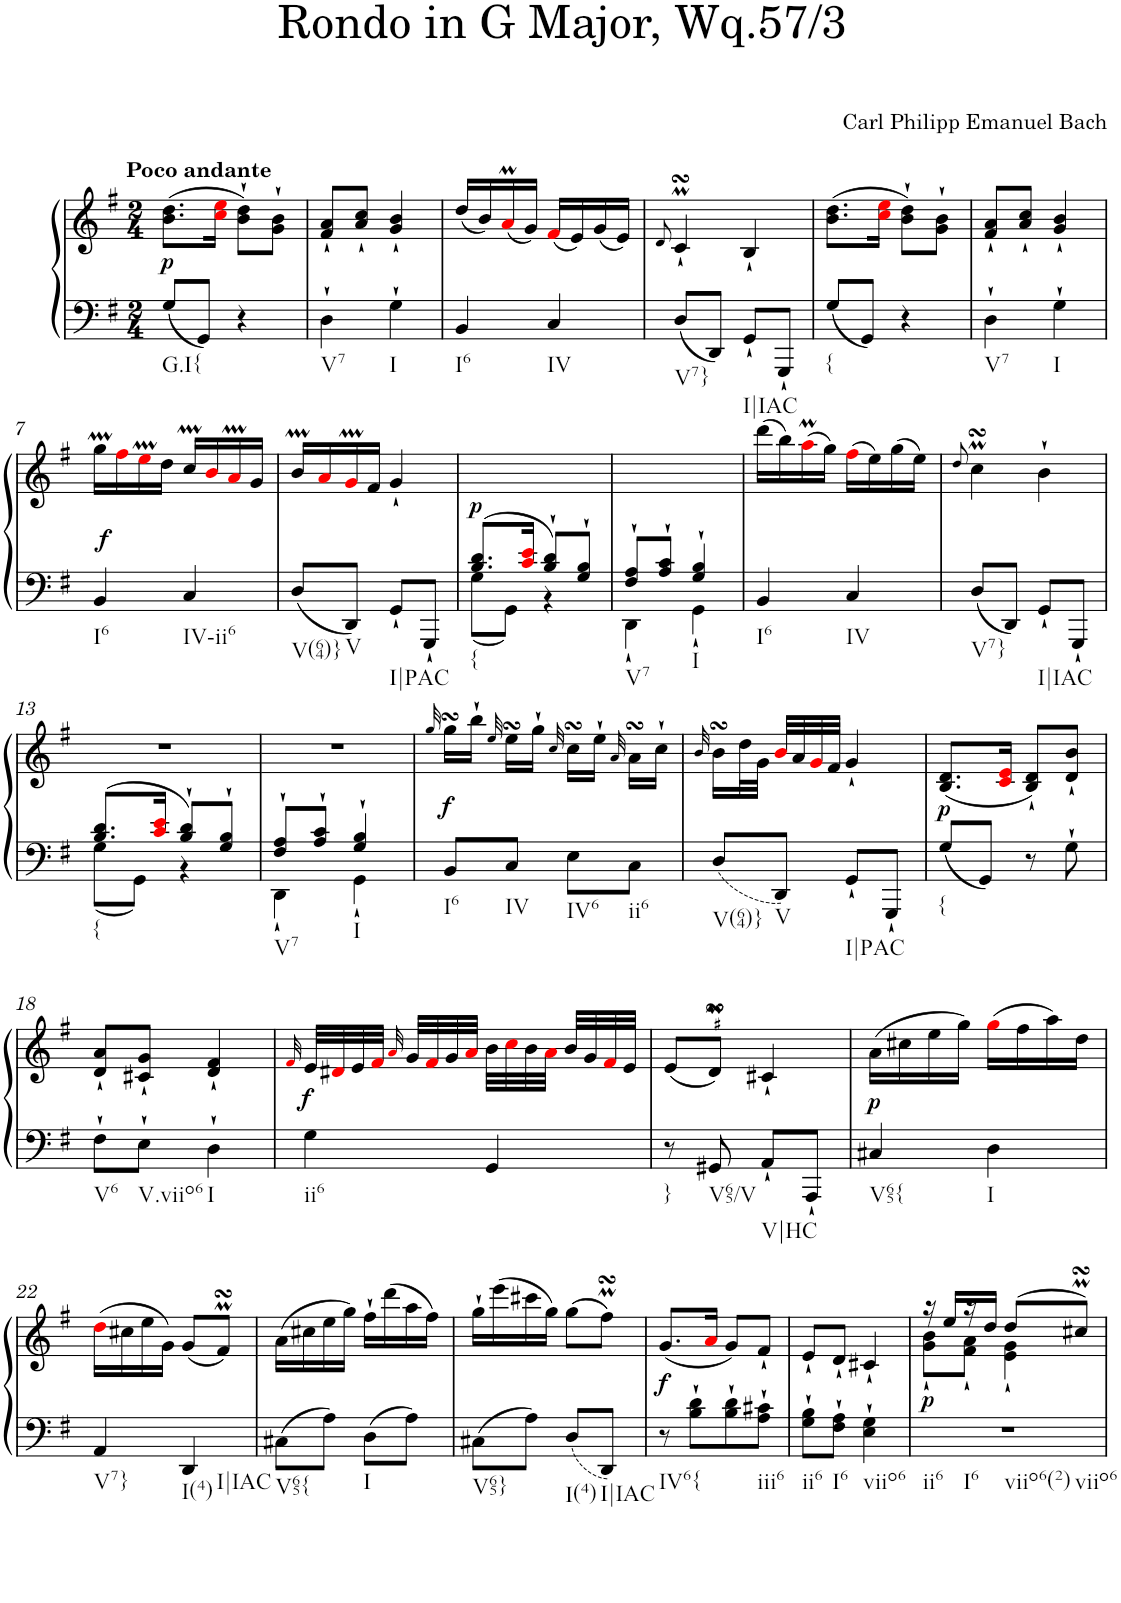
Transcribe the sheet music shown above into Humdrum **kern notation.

**kern	**kern	**dynam
*part1	*part1	*part1
*staff2	*staff1	*staff1/2
*I"Harpsichord	*	*
*I'Hch.	*	*
*clefF4	*clefG2	*
*k[f#]	*k[f#]	*
*G:	*G:	*
*M2/4	*M2/4	*
=1	=1	=1
!	!LO:TX:a:B:t=Poco andante	!
!LO:TX:b:t=G.I{	!	!
!	!	!LO:DY:b
8G/L	(>8.b\ 8.dd\L	p
8GG/J	.	.
.	16cci\ 16eei\Jk	.
4r	8b\` 8dd\`L)	.
.	8g\` 8b\`J	.
=2	=2	=2
!LO:TX:b:t=V7	!	!
4D`\	8f#/` 8a/`L	.
.	8a/` 8cc/`J	.
!LO:TX:b:t=I	!	!
4G`\	4g/` 4b/`	.
=3	=3	=3
!LO:TX:b:t=I6	!	!
4BB/	(<16dd/LL	.
.	16b/)	.
.	(<16aMi/	.
.	16g/JJ)	.
!LO:TX:b:t=IV	!	!
4C/	(<16f#i/LL	.
.	16e/)	.
.	(<16g/	.
.	16e/JJ)	.
=4	=4	=4
.	8qd/	.
!LO:TX:b:t=V7}	!	!
8D/L	4cMsSSs`/	.
8DD/J	.	.
!LO:TX:b:t=I|IAC	!	!
8GG`/L	4B`/	.
8GGG`/J	.	.
=5	=5	=5
!LO:TX:b:t={	!	!
8G/L	(>8.b\ 8.dd\L	.
8GG/J	.	.
.	16cci\ 16eei\Jk	.
4r	8b\` 8dd\`L)	.
.	8g\` 8b\`J	.
=6	=6	=6
!LO:TX:b:t=V7	!	!
4D`\	8f#/` 8a/`L	.
.	8a/` 8cc/`J	.
!LO:TX:b:t=I	!	!
4G`\	4g/` 4b/`	.
!!LO:LB:g=z
=7	=7	=7
!LO:TX:b:t=I6	!	!
!	!	!LO:DY:b
4BB/	16ggM\LL	f
.	16ff#i\	.
.	16eeMi\	.
.	16dd\JJ	.
!LO:TX:b:t=IV-ii6	!	!
4C/	16ccM/LL	.
.	16bi/	.
.	16aMi/	.
.	16g/JJ	.
=8	=8	=8
!LO:TX:b:t=V(64)}	!	!
8D/L	16bm/LL	.
.	16ai/	.
!LO:TX:b:t=V	!	!
8DD/J	16gMi/	.
.	16f#/JJ	.
!LO:TX:b:t=I|PAC	!	!
8GG`/L	4g`/	.
8GGG`/J	.	.
=9	=9	=9
*^	*	*
!LO:TX:b:t={	!	!	!
!	!	!	!LO:DY:b
8.B/ 8.d/L	8G\L	2ryy	p
.	8GG\J	.	.
16ci/ 16ei/Jk	.	.	.
8B/` 8d/`L	4r	.	.
8G/` 8B/`J	.	.	.
=10	=10	=10	=10
!LO:TX:b:t=V7	!	!	!
8F#/` 8A/`L	4DD`\	2ryy	.
8A/` 8c/`J	.	.	.
!LO:TX:b:t=I	!	!	!
4G/` 4B/`	4GG`\	.	.
=11	=11	=11	=11
!LO:TX:b:t=I6	!	!	!
*v	*v	*	*
4BB/	(>16ddd\LL	.
.	16bb\)	.
.	(>16aaMi\	.
.	16gg\JJ)	.
!LO:TX:b:t=IV	!	!
4C/	(>16ff#i\LL	.
.	16ee\)	.
.	(>16gg\	.
.	16ee\JJ)	.
=12	=12	=12
.	8qdd/	.
!LO:TX:b:t=V7}	!	!
8D/L	4ccMsSSs\	.
8DD/J	.	.
!LO:TX:b:t=I|IAC	!	!
8GG`/L	4b`\	.
8GGG`/J	.	.
!!LO:LB:g=z
=13	=13	=13
*^	*	*
!LO:TX:b:t={	!	!	!
8.B/ 8.d/L	8G\L	2r	.
.	8GG\J	.	.
16ci/ 16ei/Jk	.	.	.
8B/` 8d/`L	4r	.	.
8G/` 8B/`J	.	.	.
=14	=14	=14	=14
!LO:TX:b:t=V7	!	!	!
8F#/` 8A/`L	4DD`\	2r	.
8A/` 8c/`J	.	.	.
!LO:TX:b:t=I	!	!	!
4G/` 4B/`	4GG`\	.	.
*v	*v	*	*
=15	=15	=15
.	32qgg/	.
!LO:TX:b:t=I6	!	!
!	!	!LO:DY:b
8BB/L	16ggsSSs\LL	f
.	16bb`\JJ	.
.	32qee/	.
!LO:TX:b:t=IV	!	!
8C/J	16eesSSS\LL	.
.	16gg`\JJ	.
.	32qcc/	.
!LO:TX:b:t=IV6	!	!
8E\L	16ccsSSs\LL	.
.	16ee`\JJ	.
.	32qa/	.
!LO:TX:b:t=ii6	!	!
8C\J	16asSSS\LL	.
.	16cc`\JJ	.
=16	=16	=16
.	32qb/	.
!LO:TX:b:t=V(64)}	!	!
8D/L	16bsSsS\LL	.
.	32dd\L	.
.	32g\JJJ	.
!LO:TX:b:t=V	!	!
8DD/J	32bi/LLL	.
.	32a/	.
.	32gi/	.
.	32f#/JJJ	.
!LO:TX:b:t=I|PAC	!	!
8GG`/L	4g`/	.
8GGG`/J	.	.
=17	=17	=17
!LO:TX:b:t={	!	!
!	!	!LO:DY:b
8G/L	(<8.B/ 8.d/L	p
8GG/J	.	.
.	16ci/ 16ei/Jk	.
8r	8B/` 8d/`L)	.
8G`\	8d/` 8b/`J	.
!!LO:LB:g=z
=18	=18	=18
!LO:TX:b:t=V6	!	!
8F#`\L	8d/` 8a/`L	.
!LO:TX:b:t=V.viio6	!	!
8E`\J	8c#X/` 8g/`J	.
!LO:TX:b:t=I	!	!
4D`\	4d/` 4f#/`	.
=19	=19	=19
.	32qf#i/	.
!LO:TX:b:t=ii6	!	!
!	!	!LO:DY:b
4G\	32e/LLL	f
.	32d#Xi/	.
.	32e/	.
.	32f#i/JJJ	.
.	32qai/	.
.	32g/LLL	.
.	32f#i/	.
.	32g/	.
.	32ai/JJJ	.
4GG/	32b\LLL	.
.	32cci\	.
.	32b\	.
.	32ai\JJJ	.
.	32b/LLL	.
.	32g/	.
.	32f#i/	.
.	32e/JJJ	.
=20	=20	=20
!LO:TX:b:t=}	!	!
8r	(<8e/L	.
!LO:TX:b:t=V65/V	!	!
8GG#X/	8dMsSSS/J)	.
!LO:TX:b:t=V|HC	!	!
8AA`/L	4c#X`/	.
8AAA`/J	.	.
=21	=21	=21
!LO:TX:b:t=V65{	!	!
!	!	!LO:DY:b
4C#X/	(>16a\LL	p
.	16cc#X\	.
.	16ee\	.
.	16gg\JJ)	.
!LO:TX:b:t=I	!	!
4D\	(>16ggi\LL	.
.	16ff#\	.
.	16aa\)	.
.	16dd\JJ	.
!!LO:LB:g=z
=22	=22	=22
!LO:TX:b:t=V7}	!	!
4AA/	(>16ddi\LL	.
.	16cc#X\	.
.	16ee\	.
.	16g\JJ)	.
!LO:TX:b:t=I(4)	!	!
!LO:TX:b:t=I|IAC	!	!
4DD/	(<8g/L	.
.	8f#msSsS/J)	.
=23	=23	=23
!LO:TX:b:t=V65{	!	!
8C#X\L	(>16a\LL	.
.	16cc#X\	.
8A\J	16ee\	.
.	16gg\JJ)	.
!LO:TX:b:t=I	!	!
8D\L	16ff#`\LL	.
.	(16ddd\	.
8A\J	16aa\	.
.	16ff#\JJ)	.
=24	=24	=24
!LO:TX:b:t=V65}	!	!
8C#X\L	16gg`\LL	.
.	(>16eee\	.
8A\J	16ccc#X\	.
.	16gg\JJ)	.
!LO:TX:b:t=I(4)	!	!
8D/L	(>8gg\L	.
!LO:TX:b:t=I|IAC	!	!
8DD/J	8ff#msSsS\J)	.
=25	=25	=25
!LO:TX:b:t=IV6{	!	!
!	!	!LO:DY:b
8r	(<8.g/L	f
8B\` 8d\`L	.	.
.	16ai/Jk	.
8B\` 8d\`	8g/L)	.
!LO:TX:b:t=iii6	!	!
8A\` 8c#X\`J	8f#`/J	.
=26	=26	=26
!LO:TX:b:t=ii6	!	!
8G\` 8B\`L	8e`/L	.
!LO:TX:b:t=I6	!	!
8F#\` 8A\`J	8d`/J	.
!LO:TX:b:t=viio6	!	!
4E\` 4G\`	4c#X`/	.
=27	=27	=27
*	*^	*
!LO:TX:b:t=ii6	!	!	!
!LO:TX:b:t=I6	!	!	!
!LO:TX:b:t=viio6(2)	!	!	!
!LO:TX:b:t=viio6	!	!	!
!	!	!	!LO:DY:b
2r	16r	8g\` 8b\`L	p
.	16ee/LL	.	.
.	16r	8f#\` 8a\`J	.
.	16dd/JJ	.	.
.	(>8dd/L	4e\` 4g\`	.
.	8cc#XmsSsS/J)	.	.
*	*v	*v	*
=	=	=
*-	*-	*-
